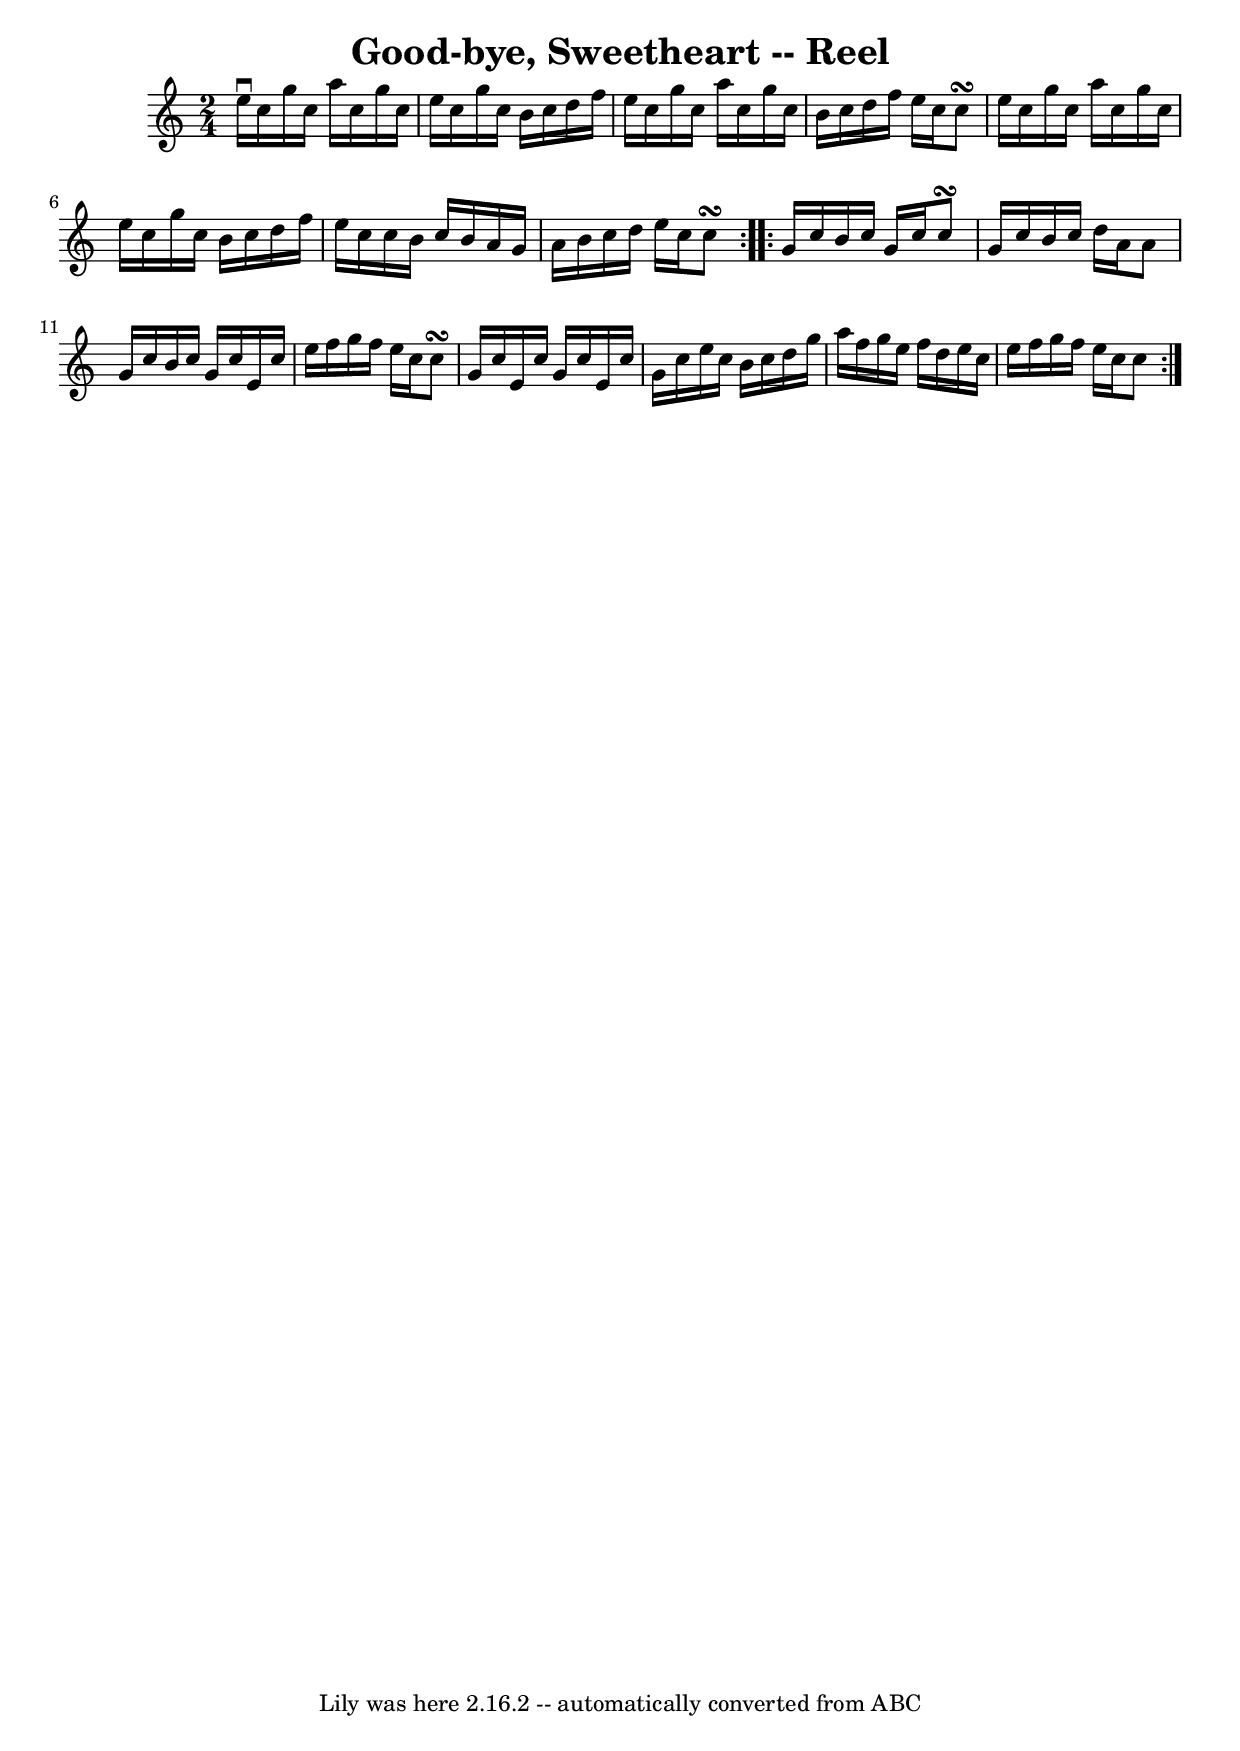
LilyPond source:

\version "2.16.2"
\include "Mammoth.ily"
\header {
  %% book = "Ryan's Mammoth Collection"
 crossRefNumber = "1"
 footnotes = ""
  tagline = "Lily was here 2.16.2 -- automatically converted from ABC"
  title = "Good-bye, Sweetheart -- Reel"

}
voicedefault =  {



  \repeat volta 2 {

    \time 2/4 
    \key c \major
 e''16^\downbow c''16 g''16 c''16 a''16 c''16 g''16 c''16   |
 e''16 c''16 g''16 c''16 b'16 c''16 d''16 f''16   |
 e''16 c''16 g''16 c''16 a''16 c''16 g''16 c''16   |
 b'16 c''16 d''16 f''16 e''16 c''16 c''8\turn   |
 e''16 c''16 g''16 c''16 a''16 c''16 g''16 c''16   |
 e''16 c''16 g''16 c''16 b'16 c''16 d''16 f''16   |
 e''16 c''16 c''16 b'16 c''16 b'16 a'16 g'16   |
 a'16 b'16 c''16 d''16 e''16    
 c''16 c''8\turn  
  } 
  \repeat volta 2 {
 g'16 c''16 b'16 c''16 g'16 c''16 c''8\turn   |
 g'16 c''16 b'16 c''16 d''16 a'16 a'8   |
 g'16 c''16 b'16 c''16 g'16 c''16 e'16 c''16   |
 e''16 f''16 g''16 f''16 e''16 c''16 c''8\turn   |
 g'16 c''16 e'16 c''16 g'16 c''16 e'16 c''16   |
 g'16 c''16 e''16 c''16 b'16 c''16 d''16 g''16   |
 a''16 f''16 g''16 e''16 f''16 d''16 e''16 c''16   |
 e''16 f''16 g''16 f''16 e''16 c''16 c''8 
    
  }   

}

\score{
  <<

    \context Staff="default"
    {
      \voicedefault 
      
    }

  >>
  \layout {
    
  }
  \midi {
  }

}
